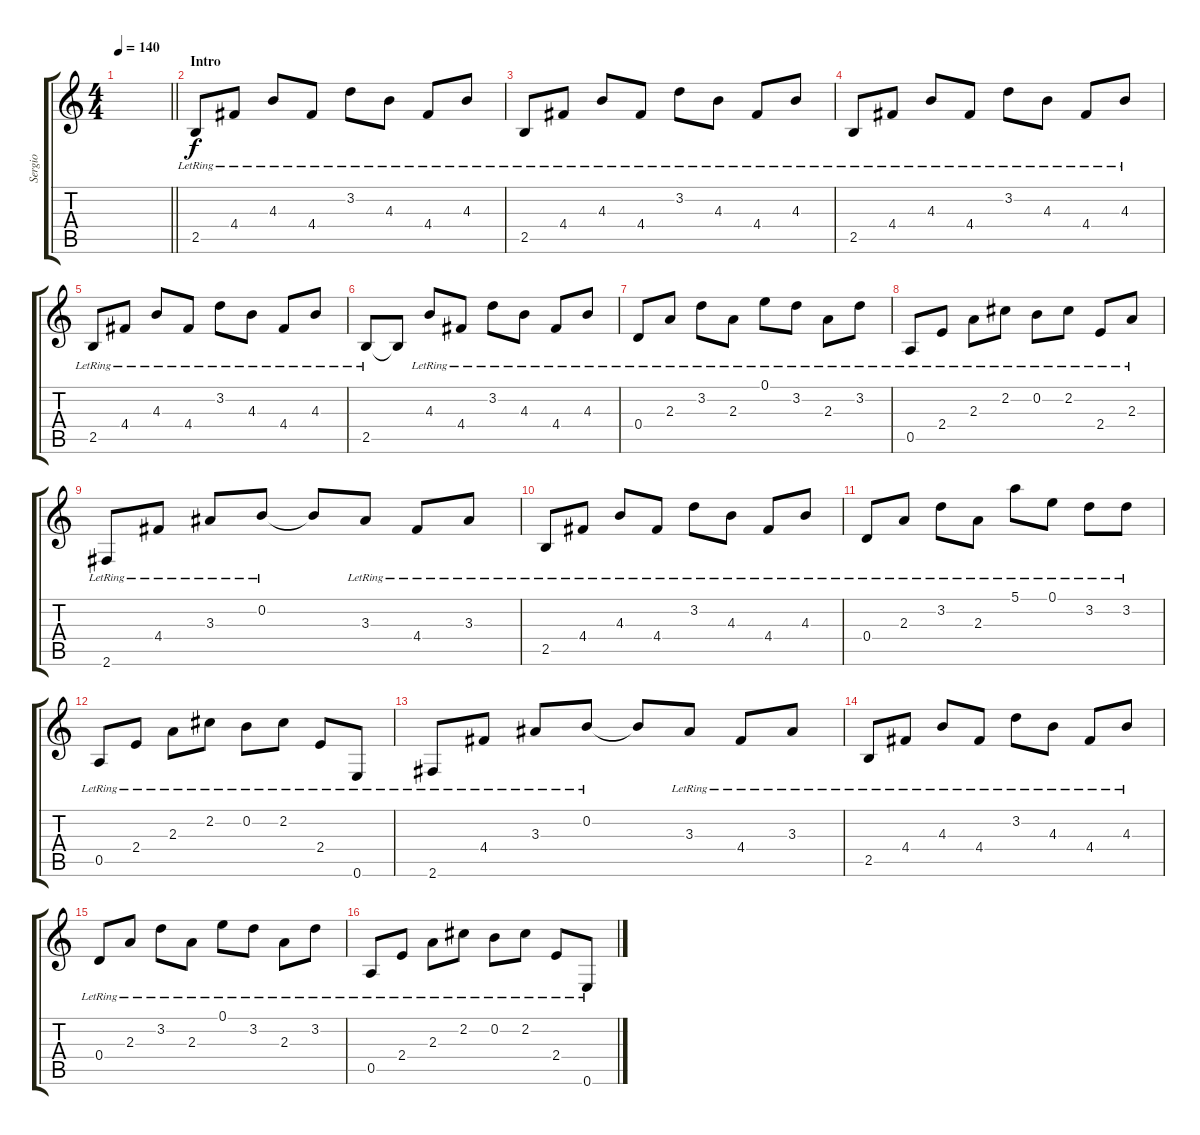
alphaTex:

\track ("Sergio " "Sergio ") {instrument electricguitarjazz}
\staff {score tabs}
\tuning (E4 B3 G3 D3 A2 E2) {hide}
\ts (4 4)
\tempo 140
\clef g2
\barLineRight lightlight
\ks c
|
\section ("" "Intro")
2.5{lr}.8 4.4{lr}.8 4.3{lr}.8 4.4{lr}.8 3.2{lr}.8 4.3{lr}.8 4.4{lr}.8 4.3{lr}.8 |
2.5{lr}.8 4.4{lr}.8 4.3{lr}.8 4.4{lr}.8 3.2{lr}.8 4.3{lr}.8 4.4{lr}.8 4.3{lr}.8 |
2.5{lr}.8 4.4{lr}.8 4.3{lr}.8 4.4{lr}.8 3.2{lr}.8 4.3{lr}.8 4.4{lr}.8 4.3{lr}.8 |
2.5{lr}.8 4.4{lr}.8 4.3{lr}.8 4.4{lr}.8 3.2{lr}.8 4.3{lr}.8 4.4{lr}.8 4.3{lr}.8 |
2.5{lr}.8 2.5{t}.8 4.3{lr}.8 4.4{lr}.8 3.2{lr}.8 4.3{lr}.8 4.4{lr}.8 4.3{lr}.8 |
0.4{lr}.8 2.3{lr}.8 3.2{lr}.8 2.3{lr}.8 0.1{lr}.8 3.2{lr}.8 2.3{lr}.8 3.2{lr}.8 |
0.5{lr}.8 2.4{lr}.8 2.3{lr}.8 2.2{lr}.8 0.2{lr}.8 2.2{lr}.8 2.4{lr}.8 2.3{lr}.8 |
2.6{lr}.8 4.4{lr}.8 3.3{lr}.8 0.2{lr}.8 0.2{t}.8 3.3{lr}.8 4.4{lr}.8 3.3{lr}.8 |
2.5{lr}.8 4.4{lr}.8 4.3{lr}.8 4.4{lr}.8 3.2{lr}.8 4.3{lr}.8 4.4{lr}.8 4.3{lr}.8 |
0.4{lr}.8 2.3{lr}.8 3.2{lr}.8 2.3{lr}.8 5.1{lr}.8 0.1{lr}.8 3.2{lr}.8 3.2{lr}.8 |
0.5{lr}.8 2.4{lr}.8 2.3{lr}.8 2.2{lr}.8 0.2{lr}.8 2.2{lr}.8 2.4{lr}.8 0.6{lr}.8 |
2.6{lr}.8 4.4{lr}.8 3.3{lr}.8 0.2{lr}.8 0.2{t}.8 3.3{lr}.8 4.4{lr}.8 3.3{lr}.8 |
2.5{lr}.8 4.4{lr}.8 4.3{lr}.8 4.4{lr}.8 3.2{lr}.8 4.3{lr}.8 4.4{lr}.8 4.3{lr}.8 |
0.4{lr}.8 2.3{lr}.8 3.2{lr}.8 2.3{lr}.8 0.1{lr}.8 3.2{lr}.8 2.3{lr}.8 3.2{lr}.8 |
0.5{lr}.8 2.4{lr}.8 2.3{lr}.8 2.2{lr}.8 0.2{lr}.8 2.2{lr}.8 2.4{lr}.8 0.6{lr}.8
